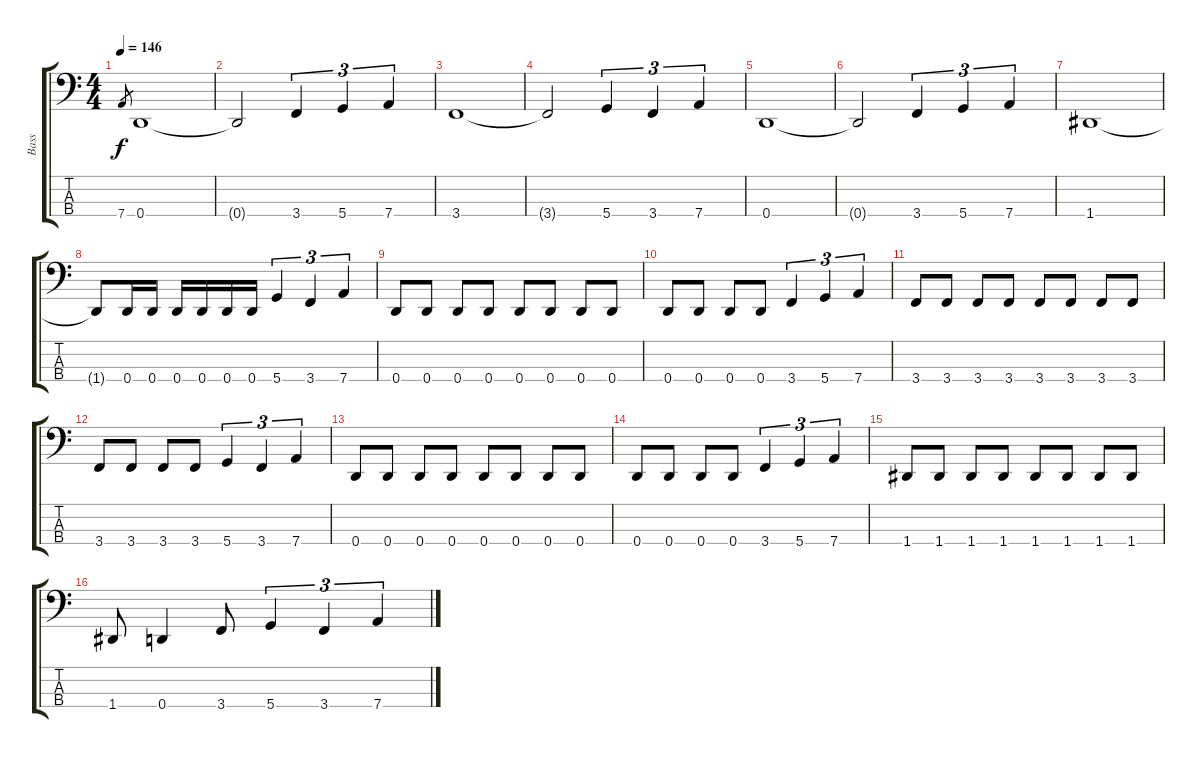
\track ("Bass" "Bass") {instrument acousticbass}
\staff {score tabs}
\tuning (G2 D2 A1 D1) {hide}
\ts (4 4)
\tempo 146
\clef f4
\ks c
7.4.8{gr dy f instrument acousticbass} 0.4.1 |
0.4{t}.2 3.4.4{tu (3 2)} 5.4.4{tu (3 2)} 7.4.4{tu (3 2)} |
3.4.1 |
3.4{t}.2 5.4.4{tu (3 2)} 3.4.4{tu (3 2)} 7.4.4{tu (3 2)} |
0.4.1 |
0.4{t}.2 3.4.4{tu (3 2)} 5.4.4{tu (3 2)} 7.4.4{tu (3 2)} |
1.4.1 |
1.4{t}.8 0.4.16 0.4.16 0.4.16 0.4.16 0.4.16 0.4.16 5.4.4{tu (3 2)} 3.4.4{tu (3 2)} 7.4.4{tu (3 2)} |
0.4.8 0.4.8 0.4.8 0.4.8 0.4.8 0.4.8 0.4.8 0.4.8 |
0.4.8 0.4.8 0.4.8 0.4.8 3.4.4{tu (3 2)} 5.4.4{tu (3 2)} 7.4.4{tu (3 2)} |
3.4.8 3.4.8 3.4.8 3.4.8 3.4.8 3.4.8 3.4.8 3.4.8 |
3.4.8 3.4.8 3.4.8 3.4.8 5.4.4{tu (3 2)} 3.4.4{tu (3 2)} 7.4.4{tu (3 2)} |
0.4.8 0.4.8 0.4.8 0.4.8 0.4.8 0.4.8 0.4.8 0.4.8 |
0.4.8 0.4.8 0.4.8 0.4.8 3.4.4{tu (3 2)} 5.4.4{tu (3 2)} 7.4.4{tu (3 2)} |
1.4.8 1.4.8 1.4.8 1.4.8 1.4.8 1.4.8 1.4.8 1.4.8 |
1.4.8 0.4.4 3.4.8 5.4.4{tu (3 2)} 3.4.4{tu (3 2)} 7.4.4{tu (3 2)}
